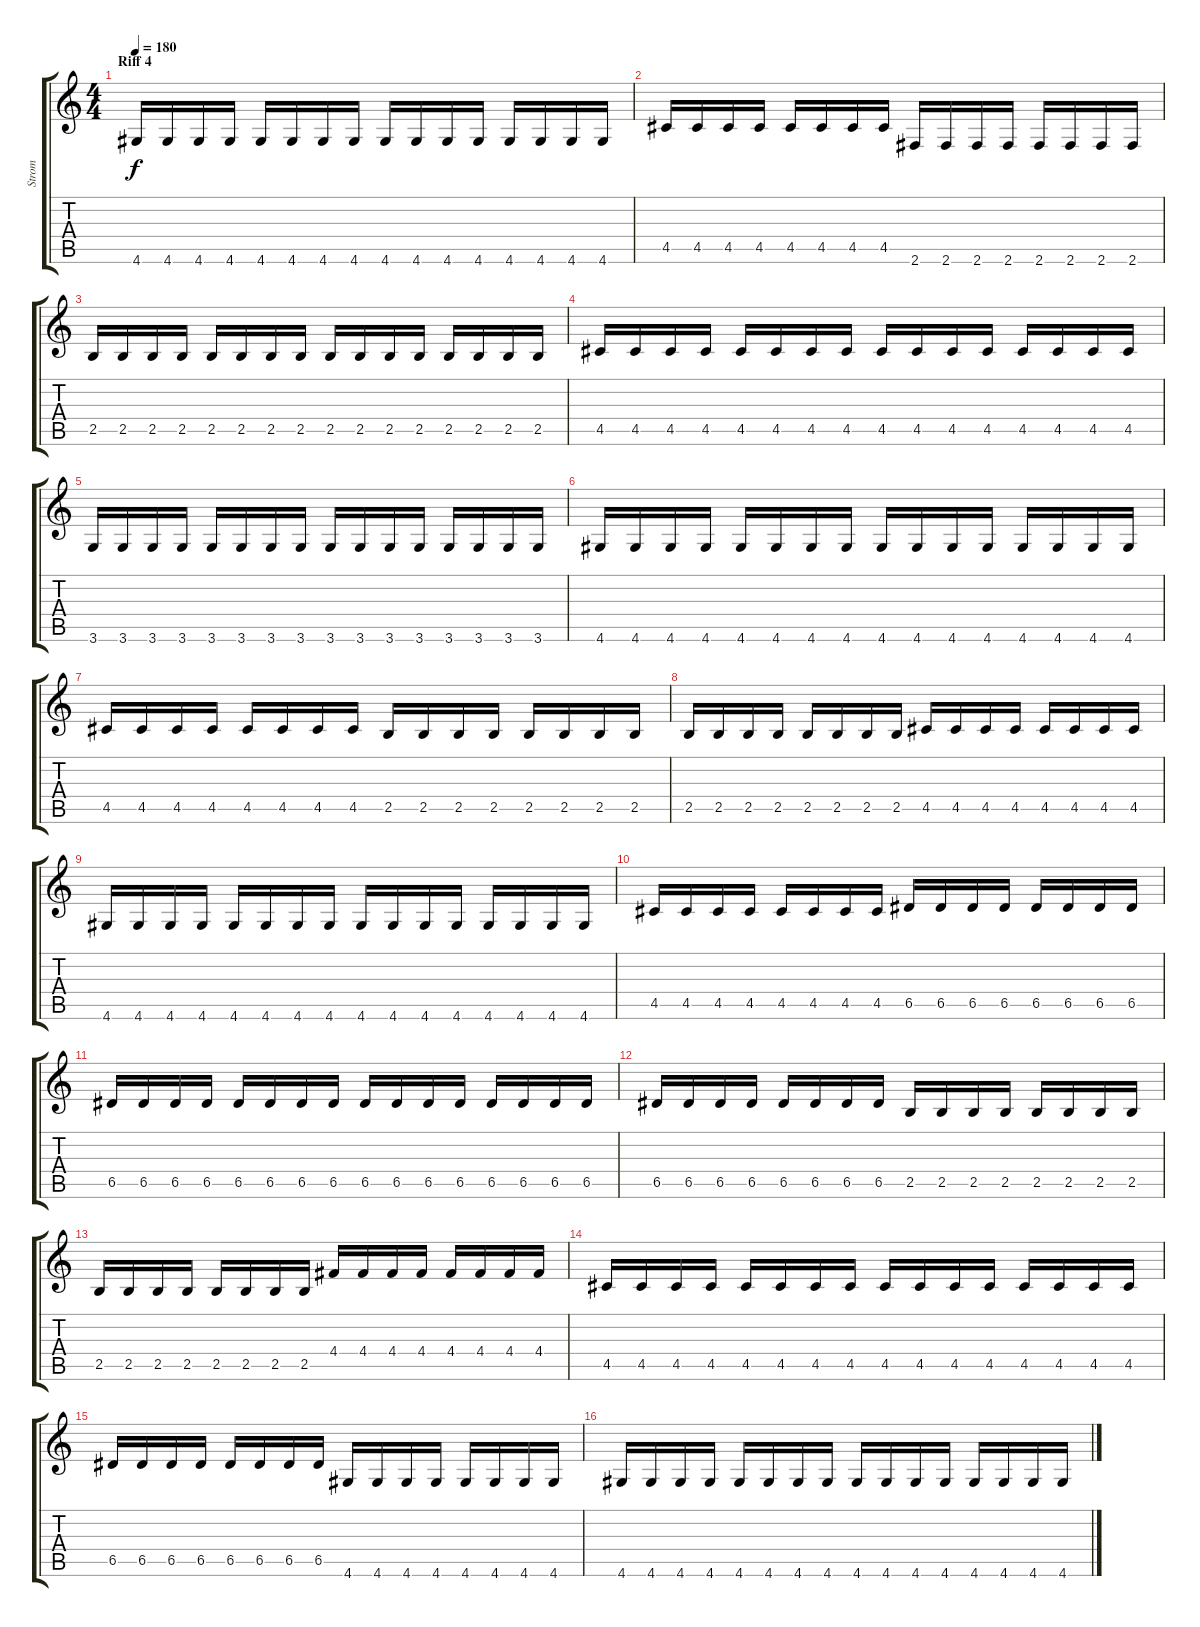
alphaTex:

\track ("Strom" "Strom") {instrument distortionguitar}
\staff {score tabs}
\tuning (E4 B3 G3 D3 A2 E2) {hide}
\ts (4 4)
\section ("" "Riff 4")
\tempo 180
\clef g2
\ks c
4.6.16{dy f} 4.6.16 4.6.16 4.6.16 4.6.16 4.6.16 4.6.16 4.6.16 4.6.16 4.6.16 4.6.16 4.6.16 4.6.16 4.6.16 4.6.16 4.6.16 |
4.5.16 4.5.16 4.5.16 4.5.16 4.5.16 4.5.16 4.5.16 4.5.16 2.6.16 2.6.16 2.6.16 2.6.16 2.6.16 2.6.16 2.6.16 2.6.16 |
2.5.16 2.5.16 2.5.16 2.5.16 2.5.16 2.5.16 2.5.16 2.5.16 2.5.16 2.5.16 2.5.16 2.5.16 2.5.16 2.5.16 2.5.16 2.5.16 |
4.5.16 4.5.16 4.5.16 4.5.16 4.5.16 4.5.16 4.5.16 4.5.16 4.5.16 4.5.16 4.5.16 4.5.16 4.5.16 4.5.16 4.5.16 4.5.16 |
3.6.16 3.6.16 3.6.16 3.6.16 3.6.16 3.6.16 3.6.16 3.6.16 3.6.16 3.6.16 3.6.16 3.6.16 3.6.16 3.6.16 3.6.16 3.6.16 |
4.6.16 4.6.16 4.6.16 4.6.16 4.6.16 4.6.16 4.6.16 4.6.16 4.6.16 4.6.16 4.6.16 4.6.16 4.6.16 4.6.16 4.6.16 4.6.16 |
4.5.16 4.5.16 4.5.16 4.5.16 4.5.16 4.5.16 4.5.16 4.5.16 2.5.16 2.5.16 2.5.16 2.5.16 2.5.16 2.5.16 2.5.16 2.5.16 |
2.5.16 2.5.16 2.5.16 2.5.16 2.5.16 2.5.16 2.5.16 2.5.16 4.5.16 4.5.16 4.5.16 4.5.16 4.5.16 4.5.16 4.5.16 4.5.16 |
4.6.16 4.6.16 4.6.16 4.6.16 4.6.16 4.6.16 4.6.16 4.6.16 4.6.16 4.6.16 4.6.16 4.6.16 4.6.16 4.6.16 4.6.16 4.6.16 |
4.5.16 4.5.16 4.5.16 4.5.16 4.5.16 4.5.16 4.5.16 4.5.16 6.5.16 6.5.16 6.5.16 6.5.16 6.5.16 6.5.16 6.5.16 6.5.16 |
6.5.16 6.5.16 6.5.16 6.5.16 6.5.16 6.5.16 6.5.16 6.5.16 6.5.16 6.5.16 6.5.16 6.5.16 6.5.16 6.5.16 6.5.16 6.5.16 |
6.5.16 6.5.16 6.5.16 6.5.16 6.5.16 6.5.16 6.5.16 6.5.16 2.5.16 2.5.16 2.5.16 2.5.16 2.5.16 2.5.16 2.5.16 2.5.16 |
2.5.16 2.5.16 2.5.16 2.5.16 2.5.16 2.5.16 2.5.16 2.5.16 4.4.16 4.4.16 4.4.16 4.4.16 4.4.16 4.4.16 4.4.16 4.4.16 |
4.5.16 4.5.16 4.5.16 4.5.16 4.5.16 4.5.16 4.5.16 4.5.16 4.5.16 4.5.16 4.5.16 4.5.16 4.5.16 4.5.16 4.5.16 4.5.16 |
6.5.16 6.5.16 6.5.16 6.5.16 6.5.16 6.5.16 6.5.16 6.5.16 4.6.16 4.6.16 4.6.16 4.6.16 4.6.16 4.6.16 4.6.16 4.6.16 |
4.6.16 4.6.16 4.6.16 4.6.16 4.6.16 4.6.16 4.6.16 4.6.16 4.6.16 4.6.16 4.6.16 4.6.16 4.6.16 4.6.16 4.6.16 4.6.16
